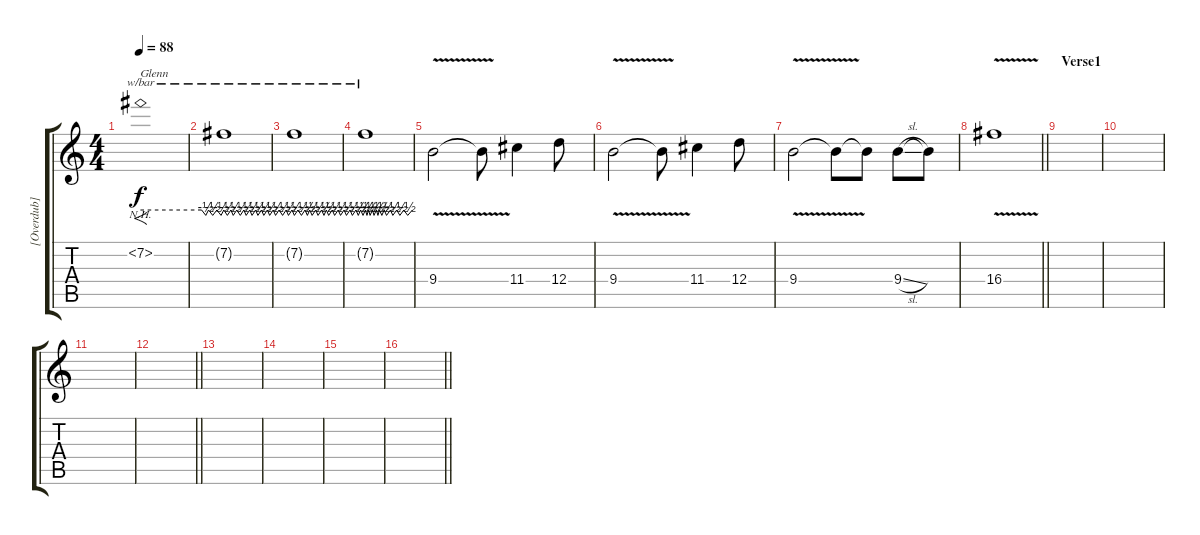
\track ("[Overdub]" "[Overdub]") {instrument distortionguitar}
\staff {score tabs}
\tuning (E4 B3 G3 D3 A2 E2) {hide}
\ts (4 4)
\tempo 88
\clef g2
\ks c
7.2{nh}.1{f tbe (custom default 0 0 44 0 47 -2 49 0 52 -2 55 0 58 -2 60 0) txt "Glenn" dy f instrument distortionguitar} |
7.2{t}.1{tbe (custom default 0 0 3 -2 6 0 8 -2 11 0 14 -2 17 0 19 -2 22 0 24 -2 27 0 29 -2 32 0 34 -2 37 0 39 -2 42 0 44 -2 47 0 50 -2 53 0 55 -2 58 0 60 -2)} |
7.2{t}.1{tbe (custom default 0 -2 3 0 6 -2 9 0 11 -2 13 0 15 -2 18 0 20 -2 23 0 25 -2 27 0 29 -2 32 0 34 -2 37 0 39 -2 42 0 44 -2 47 0 49 -2 52 0 54 -2 56 0 58 -2 60 0)} |
7.2{t}.1{tbe (custom default 0 0 2 -2 4 0 6 -2 9 0 11 -2 14 0 16 -2 18 0 21 -2 24 0 27 -2 32 0 35 -2 40 0 44 -2 49 0 54 -2 60 0)} |
9.4{v}.2 9.4{t}.8 11.4.4 12.4.8 |
9.4{v}.2 9.4{t}.8 11.4.4 12.4.8 |
9.4{v}.2 9.4{t}.8 9.4{t}.8 9.4{sl}.8 9.4{t}.8 |
\barLineRight lightlight
16.4{v}.1 |
\section ("" "Verse1")
|
|
|
\barLineRight lightlight
|
|
|
|
\barLineRight lightlight
